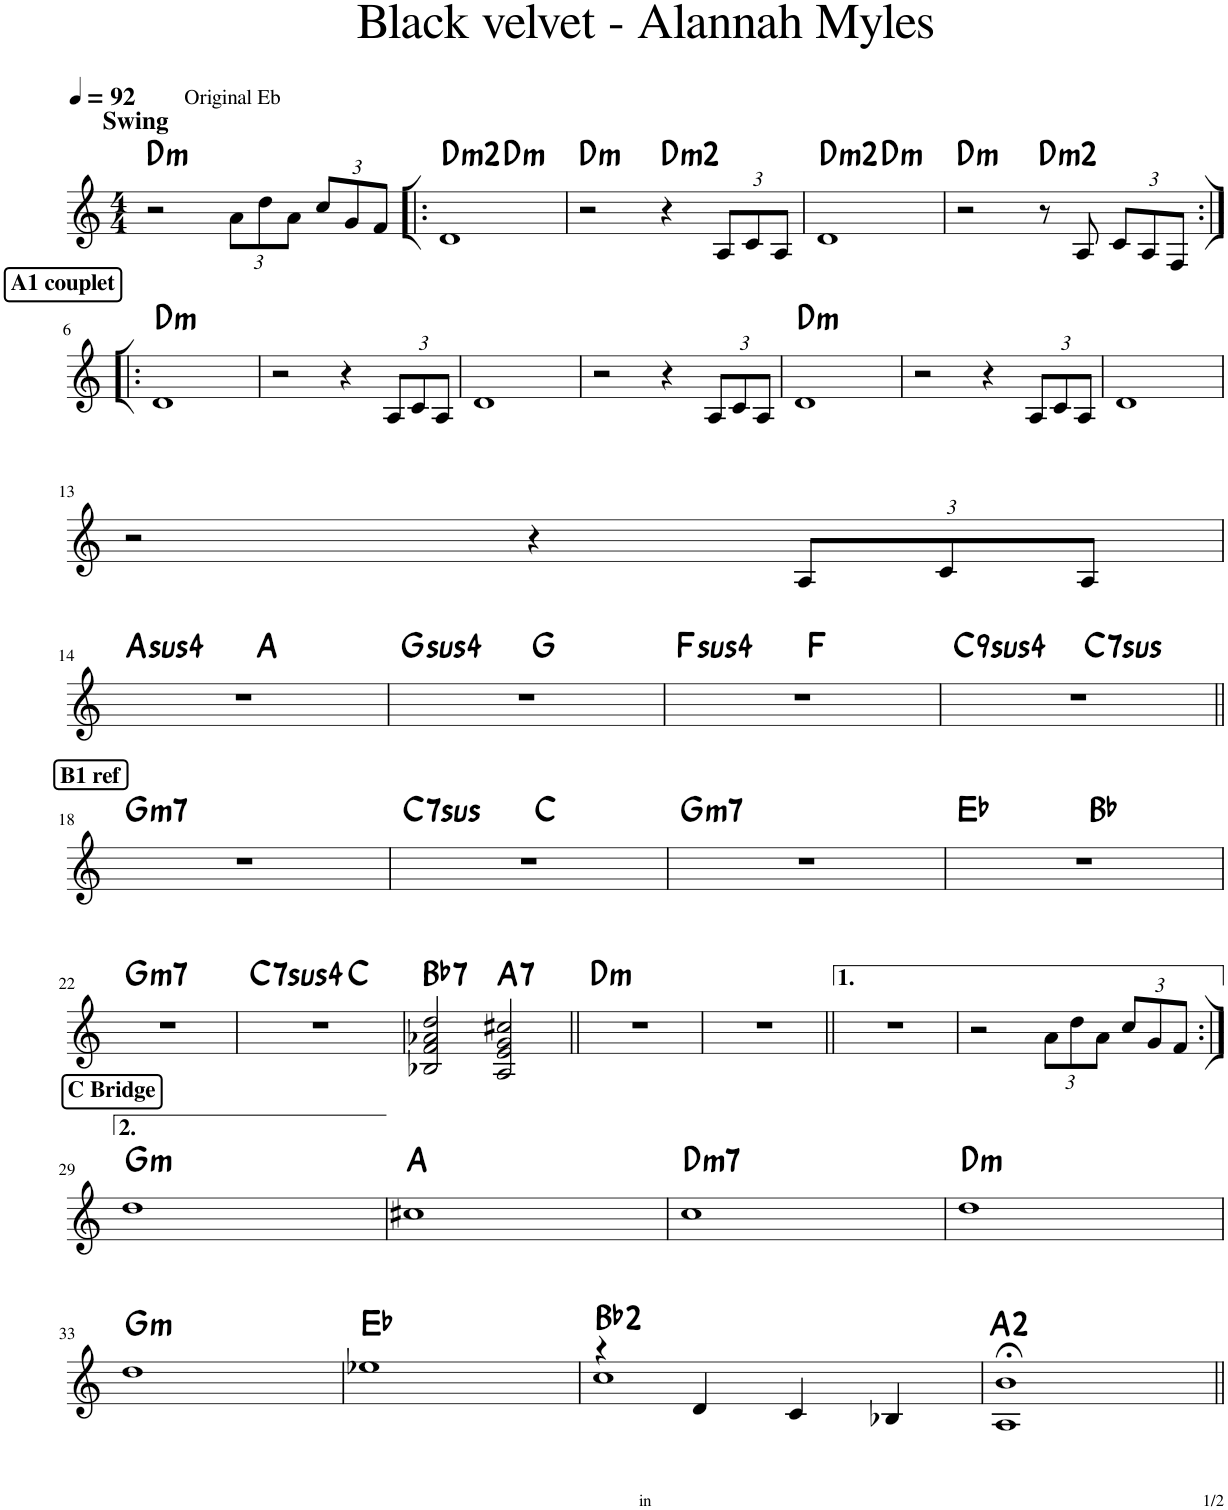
**kern	**harte
*part1	*part1
*staff1	*
*I"Piano	*
*I'Pno.	*
*clefG2	*
*k[]	*
*M4/4	*
*MM92	*
=1	=1
!LO:TX:a:B:t=Swing	!
!LO:TX:a:t=Original Eb	!LO:H:kt=m
2r	D:min
*Xbrackettup	*
12a\L	.
12dd\	.
12a\J	.
12cc/L	.
12g/	.
12f/J	.
=2!|:	=2!|:
!	!LO:H:kt=m
*^	*
1d	2ryy	D:min(2)
!	!	!LO:H:kt=m
.	2ryy	D:min
=3	=3	=3
!	!	!LO:H:kt=m
*v	*v	*
2r	D:min
!	!LO:H:kt=m
4r	D:min(2)
12A/L	.
12c/	.
12A/J	.
=4	=4
!	!LO:H:kt=m
*^	*
1d	2ryy	D:min(2)
!	!	!LO:H:kt=m
.	2ryy	D:min
=5	=5	=5
!	!	!LO:H:kt=m
*v	*v	*
2r	D:min
!	!LO:H:kt=m
8r	D:min(2)
8A/	.
12c/L	.
12A/	.
12F/J	.
!!LO:LB:g=z
!!LO:REH:place=s1:a:B:cj:fs=11:t=A1 couplet
=6:|!|:	=6:|!|:
!	!LO:H:kt=m
1d	D:min
=7	=7
2r	.
4r	.
12A/L	.
12c/	.
12A/J	.
=8	=8
1d	.
=9	=9
2r	.
4r	.
12A/L	.
12c/	.
12A/J	.
=10	=10
!	!LO:H:kt=m
1d	D:min
=11	=11
2r	.
4r	.
12A/L	.
12c/	.
12A/J	.
=12	=12
1d	.
!!LO:LB:g=z
=13	=13
2r	.
4r	.
12A/L	.
12c/	.
12A/J	.
!!LO:LB:g=z
=14	=14
!	!LO:H:kt=4
*^	*
1r	2ryy	A:sus4
.	2ryy	A:maj
=15	=15	=15
!	!	!LO:H:kt=4
1r	2ryy	G:sus4
.	2ryy	G:maj
=16	=16	=16
!	!	!LO:H:kt=4
1r	2ryy	F:sus4
.	2ryy	F:maj
=17	=17	=17
!	!	!LO:H:kt=94
1r	2ryy	C:sus4(7,9)
!	!	!LO:H:kt=7sus
.	2ryy	C:sus4(7)
!!LO:LB:g=z	!!
!!LO:REH:place=s1:a:B:cj:fs=11:t=B1 ref	!!
=18||	=18||	=18||
!	!	!LO:H:kt=m7
*v	*v	*
1r	G:min7
=19	=19
!	!LO:H:kt=7sus
*^	*
1r	2ryy	C:sus4(7)
.	2ryy	C:maj
=20	=20	=20
!	!	!LO:H:kt=m7
*v	*v	*
1r	G:min7
=21	=21
*^	*
1r	2ryy	Eb:maj
.	2ryy	Bb:maj
!!LO:LB:g=z	!!
=22	=22	=22
!	!	!LO:H:kt=m7
*v	*v	*
1r	G:min7
=23	=23
!	!LO:H:kt=74
*^	*
1r	2ryy	C:sus4(7)
.	2ryy	C:maj
=24	=24	=24
!	!	!LO:H:kt=7
*v	*v	*
2B-X/ 2f/ 2a-X/ 2dd/	Bb:7
!	!LO:H:kt=7
2A/ 2e/ 2g/ 2cc#X/	A:7
=25||	=25||
!	!LO:H:kt=m
1r	D:min
=26	=26
1r	.
=27||	=27||
1r	.
=28	=28
2r	.
12a\L	.
12dd\	.
12a\J	.
12cc/L	.
12g/	.
12f/J	.
!!LO:LB:g=z
!!LO:REH:place=s1:a:B:cj:fs=11:t=C Bridge
=29:|!	=29:|!
!	!LO:H:kt=m
1dd	G:min
=30	=30
1cc#X	A:maj
=31	=31
!	!LO:H:kt=m7
1cc	D:min7
=32	=32
!	!LO:H:kt=m
1dd	D:min
!!LO:LB:g=z
=33	=33
!	!LO:H:kt=m
1dd	G:min
=34	=34
1ee-X	Eb:maj
=35	=35
*^	*
4r	1cc	Bb:maj(2)
4d/	.	.
4c/	.	.
4B-X/	.	.
=36	=36	=36
1A;<	1b	A:maj(2)
*v	*v	*
=||	=||
*-	*-
